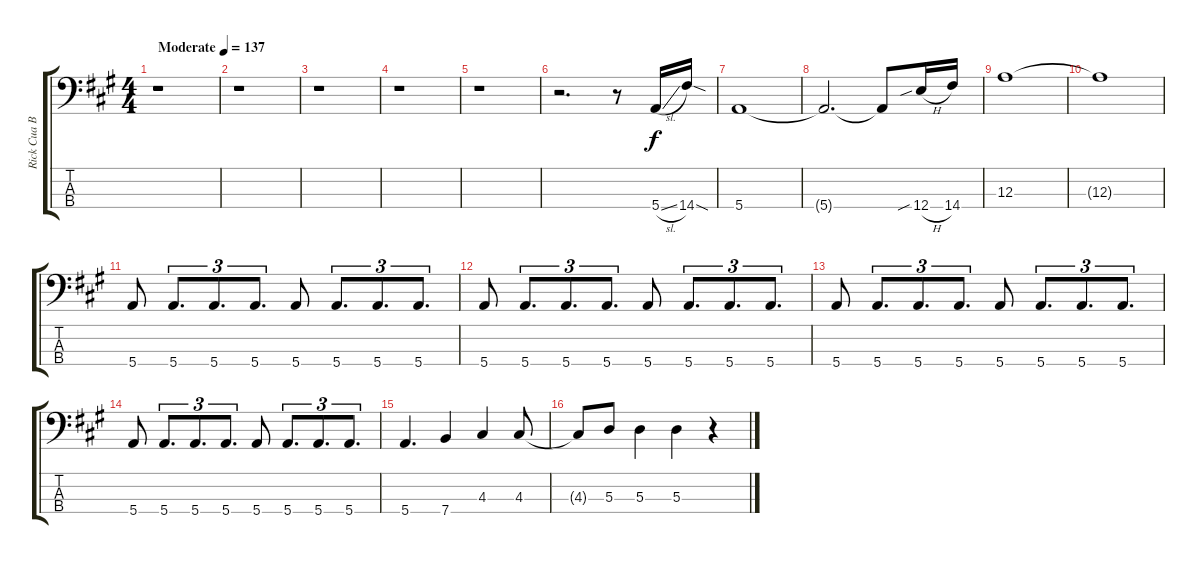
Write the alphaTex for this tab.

\track ("Rick Cua Bass" "Rick Cua B") {instrument electricbassfinger}
\staff {score tabs}
\tuning (G2 D2 A1 E1) {hide}
\ts (4 4)
\tempo (137 "Moderate")
\clef f4
\ks a
r.1{dy f instrument electricbassfinger} |
r.1 |
r.1 |
r.1 |
r.1 |
r.2{d} r.8 5.4{sl}.16 14.4{sod}.16 |
5.4.1 |
5.4{t}.2{d} 5.4{t}.8 12.4{sib h}.16 14.4.16 |
12.3.1 |
12.3{t}.1 |
5.4.8 5.4.8{d tu (3 2)} 5.4.8{d tu (3 2)} 5.4.8{d tu (3 2)} 5.4.8 5.4.8{d tu (3 2)} 5.4.8{d tu (3 2)} 5.4.8{d tu (3 2)} |
5.4.8 5.4.8{d tu (3 2)} 5.4.8{d tu (3 2)} 5.4.8{d tu (3 2)} 5.4.8 5.4.8{d tu (3 2)} 5.4.8{d tu (3 2)} 5.4.8{d tu (3 2)} |
5.4.8 5.4.8{d tu (3 2)} 5.4.8{d tu (3 2)} 5.4.8{d tu (3 2)} 5.4.8 5.4.8{d tu (3 2)} 5.4.8{d tu (3 2)} 5.4.8{d tu (3 2)} |
5.4.8 5.4.8{d tu (3 2)} 5.4.8{d tu (3 2)} 5.4.8{d tu (3 2)} 5.4.8 5.4.8{d tu (3 2)} 5.4.8{d tu (3 2)} 5.4.8{d tu (3 2)} |
5.4.4{d} 7.4.4 4.3.4 4.3.8 |
4.3{t}.8 5.3.8 5.3.4 5.3.4 r.4
